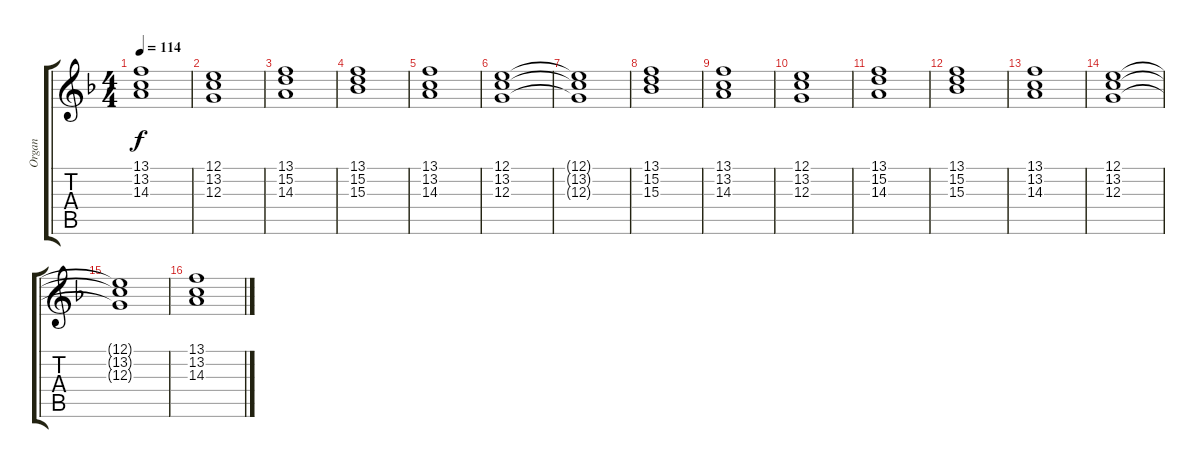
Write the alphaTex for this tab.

\track ("Organ" "Organ") {instrument drawbarorgan}
\staff {score tabs}
\tuning (E4 B3 G3 D3 A2 E2) {hide}
\ts (4 4)
\tempo 114
\clef g2
\ks f
(13.1 13.2 14.3).1{dy f} |
(12.1 13.2 12.3).1 |
(13.1 15.2 14.3).1 |
(13.1 15.2 15.3).1 |
(13.1 13.2 14.3).1 |
(12.1 13.2 12.3).1 |
(12.1{t} 13.2{t} 12.3{t}).1 |
(13.1 15.2 15.3).1 |
(13.1 13.2 14.3).1 |
(12.1 13.2 12.3).1 |
(13.1 15.2 14.3).1 |
(13.1 15.2 15.3).1 |
(13.1 13.2 14.3).1 |
(12.1 13.2 12.3).1 |
(12.1{t} 13.2{t} 12.3{t}).1 |
(13.1 13.2 14.3).1
